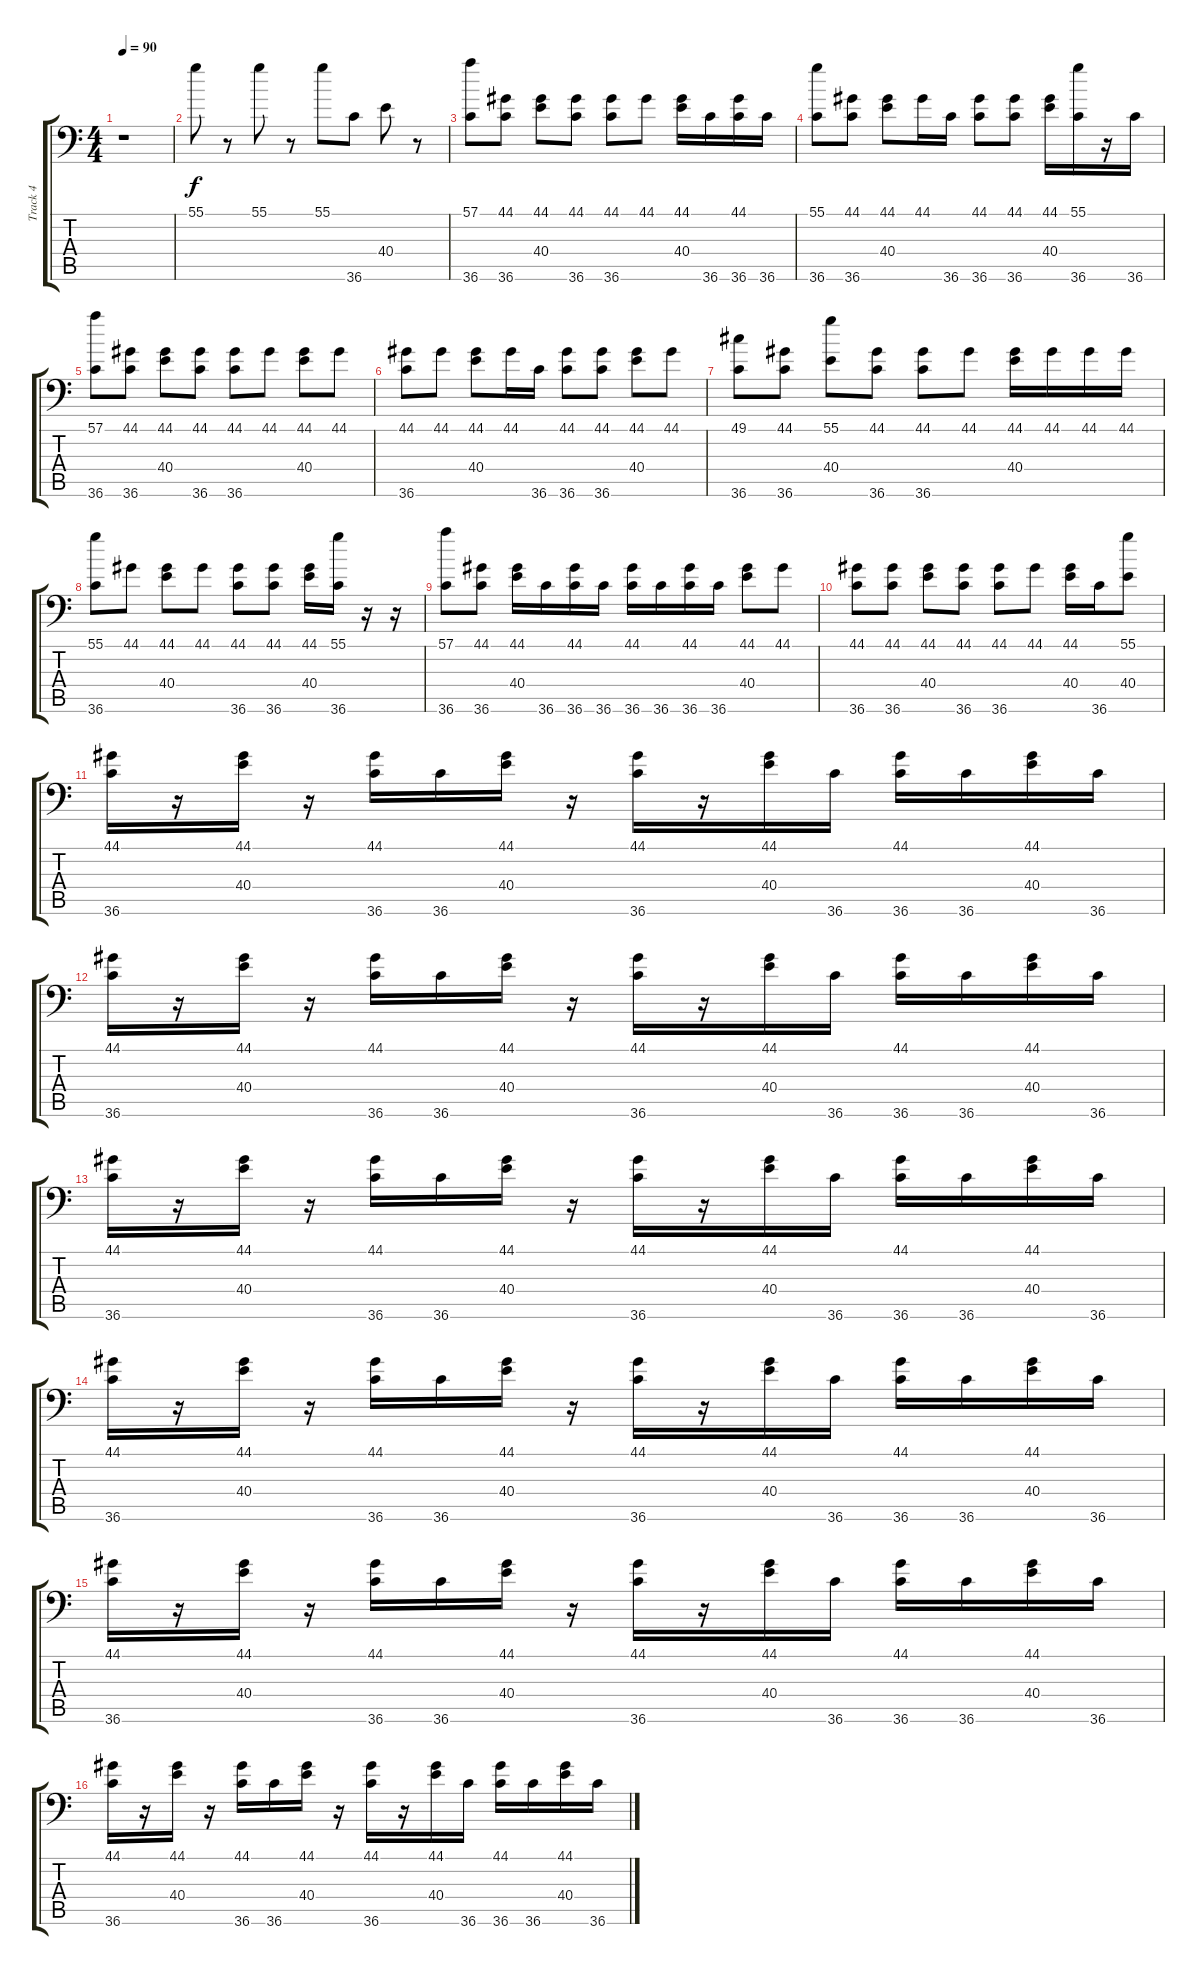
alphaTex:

\track ("Track 4" "Track 4") {instrument acousticgrandpiano}
\staff {score tabs}
\tuning (C-1 C-1 C-1 C-1 C-1 C-1) {hide}
\ts (4 4)
\tempo 90
\clef f4
\ks c
r.1{dy f} |
55.1.8 r.8 55.1.8 r.8 55.1.8 36.6.8 40.4.8 r.8 |
(57.1 36.6).8 (44.1 36.6).8 (44.1 40.4).8 (44.1 36.6).8 (44.1 36.6).8 44.1.8 (44.1 40.4).16 36.6.16 (44.1 36.6).16 36.6.16 |
(55.1 36.6).8 (44.1 36.6).8 (44.1 40.4).8 44.1.16 36.6.16 (44.1 36.6).8 (44.1 36.6).8 (44.1 40.4).16 (55.1 36.6).16 r.16 36.6.16 |
(57.1 36.6).8 (44.1 36.6).8 (44.1 40.4).8 (44.1 36.6).8 (44.1 36.6).8 44.1.8 (44.1 40.4).8 44.1.8 |
(44.1 36.6).8 44.1.8 (44.1 40.4).8 44.1.16 36.6.16 (44.1 36.6).8 (44.1 36.6).8 (44.1 40.4).8 44.1.8 |
(49.1 36.6).8 (44.1 36.6).8 (55.1 40.4).8 (44.1 36.6).8 (44.1 36.6).8 44.1.8 (44.1 40.4).16 44.1.16 44.1.16 44.1.16 |
(55.1 36.6).8 44.1.8 (44.1 40.4).8 44.1.8 (44.1 36.6).8 (44.1 36.6).8 (44.1 40.4).16 (55.1 36.6).16 r.16 r.16 |
(57.1 36.6).8 (44.1 36.6).8 (44.1 40.4).16 36.6.16 (44.1 36.6).16 36.6.16 (44.1 36.6).16 36.6.16 (44.1 36.6).16 36.6.16 (44.1 40.4).8 44.1.8 |
(44.1 36.6).8 (44.1 36.6).8 (44.1 40.4).8 (44.1 36.6).8 (44.1 36.6).8 44.1.8 (44.1 40.4).16 36.6.16 (55.1 40.4).8 |
(44.1 36.6).16 r.16 (44.1 40.4).16 r.16 (44.1 36.6).16 36.6.16 (44.1 40.4).16 r.16 (44.1 36.6).16 r.16 (44.1 40.4).16 36.6.16 (44.1 36.6).16 36.6.16 (44.1 40.4).16 36.6.16 |
(44.1 36.6).16 r.16 (44.1 40.4).16 r.16 (44.1 36.6).16 36.6.16 (44.1 40.4).16 r.16 (44.1 36.6).16 r.16 (44.1 40.4).16 36.6.16 (44.1 36.6).16 36.6.16 (44.1 40.4).16 36.6.16 |
(44.1 36.6).16 r.16 (44.1 40.4).16 r.16 (44.1 36.6).16 36.6.16 (44.1 40.4).16 r.16 (44.1 36.6).16 r.16 (44.1 40.4).16 36.6.16 (44.1 36.6).16 36.6.16 (44.1 40.4).16 36.6.16 |
(44.1 36.6).16 r.16 (44.1 40.4).16 r.16 (44.1 36.6).16 36.6.16 (44.1 40.4).16 r.16 (44.1 36.6).16 r.16 (44.1 40.4).16 36.6.16 (44.1 36.6).16 36.6.16 (44.1 40.4).16 36.6.16 |
(44.1 36.6).16 r.16 (44.1 40.4).16 r.16 (44.1 36.6).16 36.6.16 (44.1 40.4).16 r.16 (44.1 36.6).16 r.16 (44.1 40.4).16 36.6.16 (44.1 36.6).16 36.6.16 (44.1 40.4).16 36.6.16 |
(44.1 36.6).16 r.16 (44.1 40.4).16 r.16 (44.1 36.6).16 36.6.16 (44.1 40.4).16 r.16 (44.1 36.6).16 r.16 (44.1 40.4).16 36.6.16 (44.1 36.6).16 36.6.16 (44.1 40.4).16 36.6.16
